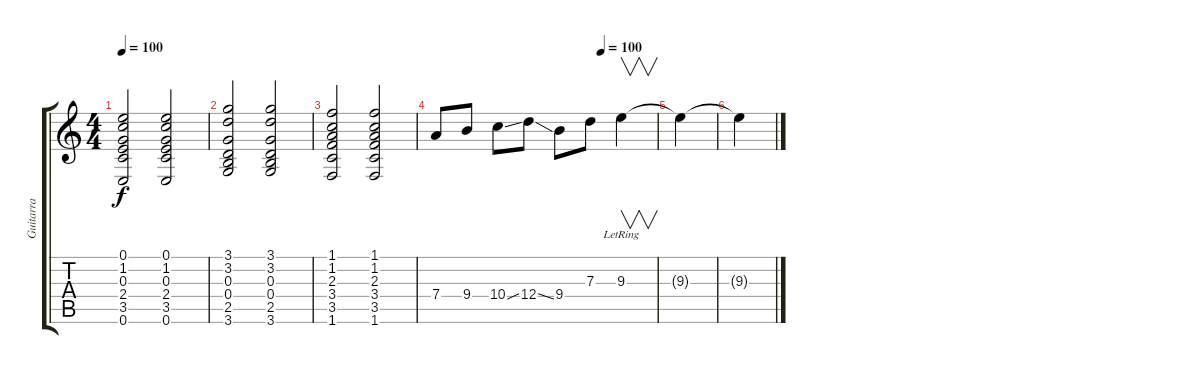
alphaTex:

\track ("Guitarra" "Guitarra") {instrument electricguitarjazz}
\staff {score tabs}
\tuning (E4 B3 G3 D3 A2 E2) {hide}
\ts (4 4)
\tempo 100
\clef g2
\ks c
(0.1 1.2 0.3 2.4 3.5 0.6).2{dy f} (0.1 1.2 0.3 2.4 3.5 0.6).2 |
(3.1 3.2 0.3 0.4 2.5 3.6).2 (3.1 3.2 0.3 0.4 2.5 3.6).2 |
(1.1 1.2 2.3 3.4 3.5 1.6).2 (1.1 1.2 2.3 3.4 3.5 1.6).2 |
\tempo (100 0.75)
7.4.8 9.4.8 10.4{ss}.8 12.4{ss}.8 9.4.8 7.3.8 9.3{lr}.4{v} |
9.3{t}.4{volume 8} |
9.3{t}.4{volume 2}
